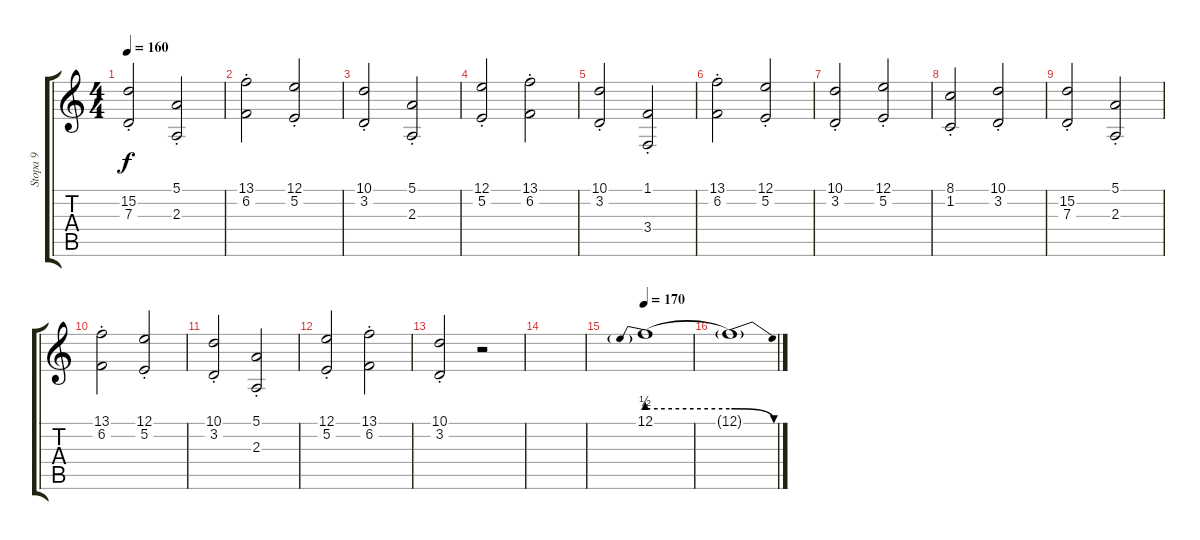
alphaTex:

\track ("Stopa 9" "Stopa 9") {instrument stringensemble1}
\staff {score tabs}
\tuning (E4 B3 G3 D3 A2 E2) {hide}
\ts (4 4)
\tempo 160
\clef g2
\ks c
(15.2{st} 7.3{st}).2{dy f} (5.1{st} 2.3{st}).2 |
(13.1{st} 6.2{st}).2 (12.1{st} 5.2{st}).2 |
(10.1{st} 3.2{st}).2 (5.1{st} 2.3{st}).2 |
(12.1{st} 5.2{st}).2 (13.1{st} 6.2{st}).2 |
(10.1{st} 3.2{st}).2 (1.1{st} 3.4{st}).2 |
(13.1{st} 6.2{st}).2 (12.1{st} 5.2{st}).2 |
(10.1{st} 3.2{st}).2 (12.1{st} 5.2{st}).2 |
(8.1{st} 1.2{st}).2 (10.1{st} 3.2{st}).2 |
(15.2{st} 7.3{st}).2 (5.1{st} 2.3{st}).2 |
(13.1{st} 6.2{st}).2 (12.1{st} 5.2{st}).2 |
(10.1{st} 3.2{st}).2 (5.1{st} 2.3{st}).2 |
(12.1{st} 5.2{st}).2 (13.1{st} 6.2{st}).2 |
(10.1{st} 3.2{st}).2 r.2 |
|
\tempo 170
12.1{be (prebend 0 2 60 2)}.1 |
12.1{be (release 0 2 60 0) t}.1
